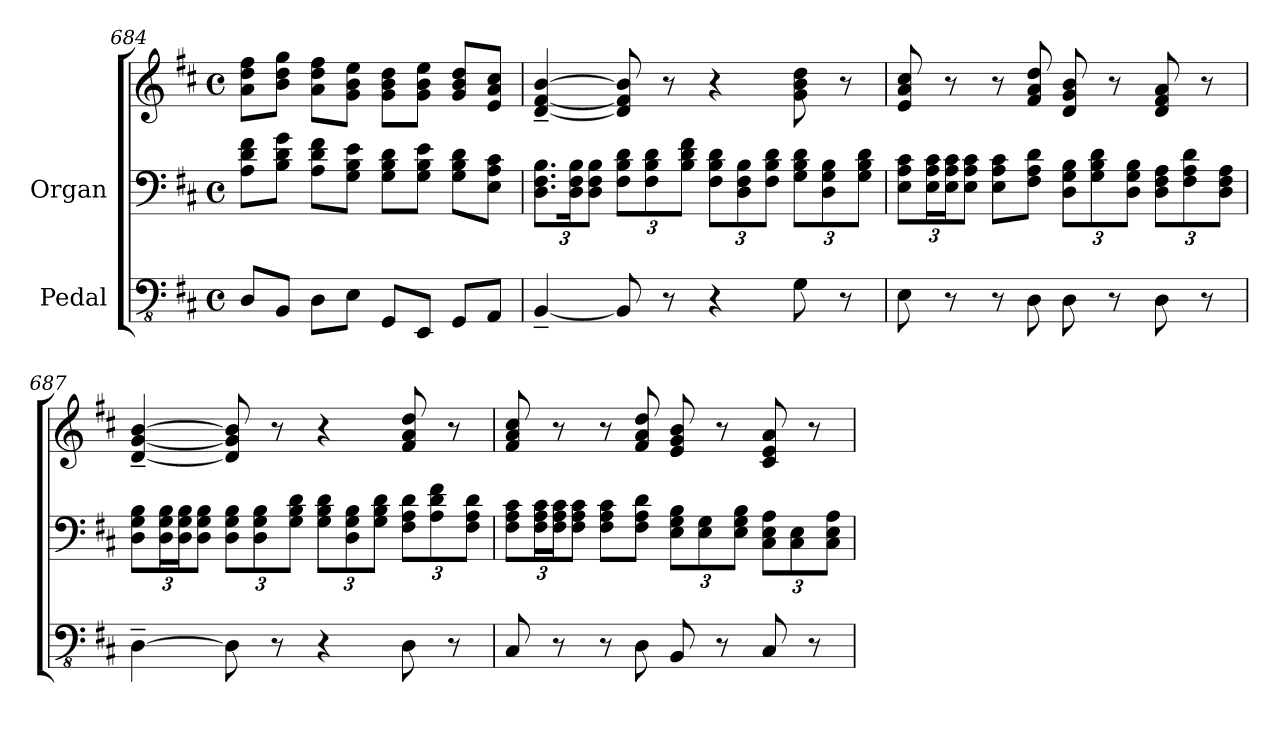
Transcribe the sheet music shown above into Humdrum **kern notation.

**kern	**kern	**kern
*part2	*part1	*part1
*staff3	*staff2	*staff1
*I"Pedal	*I"Organ	*
!!LO:LB:g=z
*clefFv4	*clefF4	*clefG2
*k[f#c#]	*k[f#c#]	*k[f#c#]
*M4/4	*M4/4	*M4/4
*met(c)	*met(c)	*met(c)
=684	=684	=684
8DD/L	8A\ 8d\ 8f#\L	8a\ 8dd\ 8ff#\L
8BBB/J	8B\ 8d\ 8g\J	8b\ 8dd\ 8gg\J
8DD\L	8A\ 8d\ 8f#\L	8a\ 8dd\ 8ff#\L
8EE\J	8G\ 8B\ 8e\J	8g\ 8b\ 8ee\J
8GGG/L	8G\ 8B\ 8d\L	8g\ 8b\ 8dd\L
8EEE/J	8G\ 8B\ 8e\J	8g\ 8b\ 8ee\J
8GGG/L	8G\ 8B\ 8d\L	8g/ 8b/ 8dd/L
8AAA/J	8E\ 8A\ 8c#\J	8e/ 8a/ 8cc#/J
=685	=685	=685
*	*Xbrackettup	*
[4BBB~/	12.D\ 12.F#\ 12.B\L	[4d/~ [4f#/~ [4b/~
.	24D\ 24F#\ 24B\K	.
.	12D\ 12F#\ 12B\J	.
8BBB/]	12F#\ 12B\ 12d\L	8d/] 8f#/] 8b/]
.	12F#\ 12B\ 12d\	.
8r	.	8r
.	12B\ 12d\ 12f#\J	.
4r	12F#\ 12B\ 12d\L	4r
.	12D\ 12F#\ 12B\	.
.	12F#\ 12B\ 12d\J	.
8GG\	12G\ 12B\ 12d\L	8g\ 8b\ 8dd\
.	12D\ 12G\ 12B\	.
8r	.	8r
.	12G\ 12B\ 12d\J	.
=686	=686	=686
8EE\	12E\ 12A\ 12c#\L	8e/ 8a/ 8cc#/
.	24E\ 24A\ 24c#\L	.
8r	24E\ 24A\ 24c#\J	8r
.	12E\ 12A\ 12c#\J	.
8r	8E\ 8A\ 8c#\L	8r
8DD\	8F#\ 8A\ 8d\J	8f#/ 8a/ 8dd/
8DD\	12D\ 12G\ 12B\L	8d/ 8g/ 8b/
.	12G\ 12B\ 12d\	.
8r	.	8r
.	12D\ 12G\ 12B\J	.
8DD\	12D\ 12F#\ 12A\L	8d/ 8f#/ 8a/
.	12F#\ 12A\ 12d\	.
8r	.	8r
.	12D\ 12F#\ 12A\J	.
!!LO:LB:g=z
=687	=687	=687
[4DD~\	12D\ 12G\ 12B\L	[4d/~ [4g/~ [4b/~
.	24D\ 24G\ 24B\L	.
.	24D\ 24G\ 24B\J	.
.	12D\ 12G\ 12B\J	.
8DD\]	12D\ 12G\ 12B\L	8d/] 8g/] 8b/]
.	12D\ 12G\ 12B\	.
8r	.	8r
.	12G\ 12B\ 12d\J	.
4r	12G\ 12B\ 12d\L	4r
.	12D\ 12G\ 12B\	.
.	12G\ 12B\ 12d\J	.
8DD\	12F#\ 12A\ 12d\L	8f#/ 8a/ 8dd/
.	12A\ 12d\ 12f#\	.
8r	.	8r
.	12F#\ 12A\ 12d\J	.
=688	=688	=688
8CC#/	12F#\ 12A\ 12c#\L	8f#/ 8a/ 8cc#/
.	24F#\ 24A\ 24c#\L	.
8r	24F#\ 24A\ 24c#\J	8r
.	12F#\ 12A\ 12c#\J	.
8r	8F#\ 8A\ 8c#\L	8r
8DD\	8F#\ 8A\ 8d\J	8f#/ 8a/ 8dd/
8BBB/	12E\ 12G\ 12B\L	8e/ 8g/ 8b/
.	12E\ 12G\	.
8r	.	8r
.	12E\ 12G\ 12B\J	.
8CC#/	12C#\ 12E\ 12A\L	8c#/ 8e/ 8a/
.	12C#\ 12E\	.
8r	.	8r
.	12C#\ 12E\ 12A\J	.
=	=	=
*-	*-	*-
